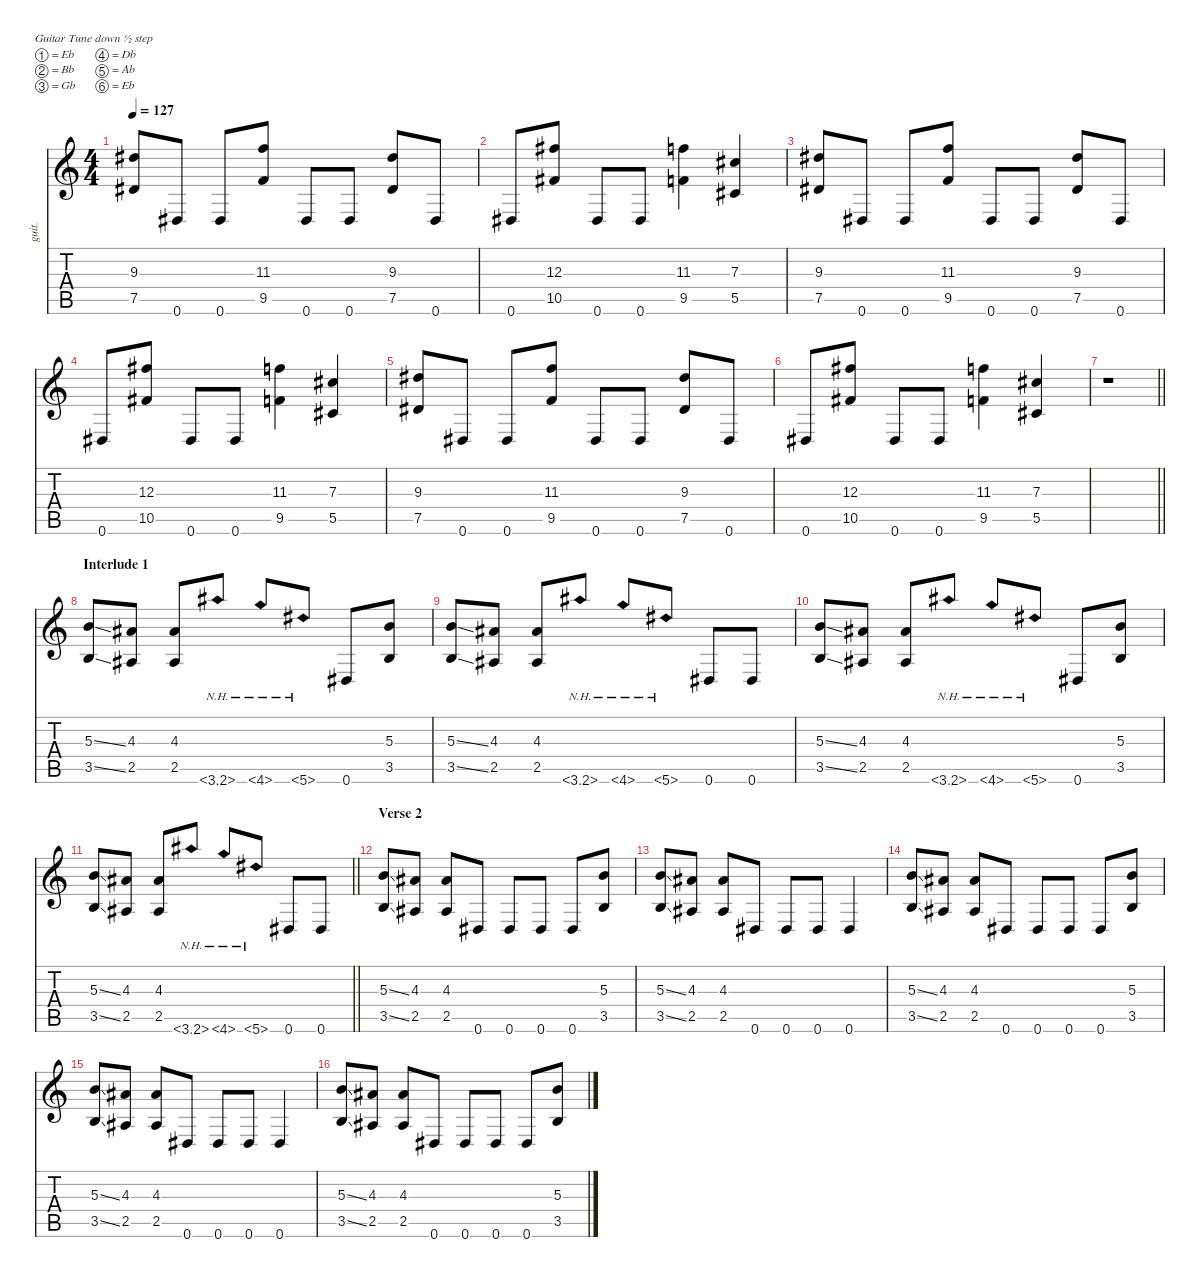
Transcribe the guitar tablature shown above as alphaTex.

\defaultSystemsLayout 4
\hideDynamics
\bracketExtendMode nobrackets
\otherSystemsTrackNameOrientation horizontal
\track ("Guitar 1" "guit.") {defaultSystemsLayout 4 instrument distortionguitar}
\staff {score tabs}
\tuning (Eb4 Bb3 Gb3 Db3 Ab2 Eb2)
\ts (4 4)
\tempo 127
\clef g2
\ks c
(9.3{acc #} 7.5{acc #}).8{dy f beam Up} 0.6{acc #}.8{beam Up} 0.6{acc #}.8{beam Up} (11.3 9.5).8{beam Up} 0.6{acc #}.8{beam Up} 0.6{acc #}.8{beam Up} (9.3{acc #} 7.5{acc #}).8{beam Up} 0.6{acc #}.8{beam Up} |
0.6{acc #}.8{beam Up} (12.3{acc #} 10.5{acc #}).8{beam Up} 0.6{acc #}.8{beam Up} 0.6{acc #}.8{beam Up} (11.3 9.5).4{beam Down} (7.3{acc #} 5.5{acc #}).4{beam Up} |
(9.3{acc #} 7.5{acc #}).8{beam Up} 0.6{acc #}.8{beam Up} 0.6{acc #}.8{beam Up} (11.3 9.5).8{beam Up} 0.6{acc #}.8{beam Up} 0.6{acc #}.8{beam Up} (9.3{acc #} 7.5{acc #}).8{beam Up} 0.6{acc #}.8{beam Up} |
0.6{acc #}.8{beam Up} (12.3{acc #} 10.5{acc #}).8{beam Up} 0.6{acc #}.8{beam Up} 0.6{acc #}.8{beam Up} (11.3 9.5).4{beam Down} (7.3{acc #} 5.5{acc #}).4{beam Up} |
(9.3{acc #} 7.5{acc #}).8{beam Up} 0.6{acc #}.8{beam Up} 0.6{acc #}.8{beam Up} (11.3 9.5).8{beam Up} 0.6{acc #}.8{beam Up} 0.6{acc #}.8{beam Up} (9.3{acc #} 7.5{acc #}).8{beam Up} 0.6{acc #}.8{beam Up} |
0.6{acc #}.8{beam Up} (12.3{acc #} 10.5{acc #}).8{beam Up} 0.6{acc #}.8{beam Up} 0.6{acc #}.8{beam Up} (11.3 9.5).4{beam Down} (7.3{acc #} 5.5{acc #}).4{beam Up} |
\barLineRight lightlight
r.1{beam Down} |
\section ("" "Interlude 1")
(5.3{ss} 3.5{ss}).8{beam Up} (4.3{acc #} 2.5{acc #}).8{beam Up} (4.3{acc #} 2.5{acc #}).8{beam Up} 3.6{nh acc #}.8{beam Up} 4.6{nh}.8{beam Up} 5.6{nh acc #}.8{beam Up} 0.6{acc #}.8{beam Up} (5.3 3.5).8{beam Up} |
(5.3{ss} 3.5{ss}).8{beam Up} (4.3{acc #} 2.5{acc #}).8{beam Up} (4.3{acc #} 2.5{acc #}).8{beam Up} 3.6{nh acc #}.8{beam Up} 4.6{nh}.8{beam Up} 5.6{nh acc #}.8{beam Up} 0.6{acc #}.8{beam Up} 0.6{acc #}.8{beam Up} |
(5.3{ss} 3.5{ss}).8{beam Up} (4.3{acc #} 2.5{acc #}).8{beam Up} (4.3{acc #} 2.5{acc #}).8{beam Up} 3.6{nh acc #}.8{beam Up} 4.6{nh}.8{beam Up} 5.6{nh acc #}.8{beam Up} 0.6{acc #}.8{beam Up} (5.3 3.5).8{beam Up} |
\barLineRight lightlight
(5.3{ss} 3.5{ss}).8{beam Up} (4.3{acc #} 2.5{acc #}).8{beam Up} (4.3{acc #} 2.5{acc #}).8{beam Up} 3.6{nh acc #}.8{beam Up} 4.6{nh}.8{beam Up} 5.6{nh acc #}.8{beam Up} 0.6{acc #}.8{beam Up} 0.6{acc #}.8{beam Up} |
\section ("" "Verse 2")
(5.3{ss} 3.5{ss}).8{beam Up} (4.3{acc #} 2.5{acc #}).8{beam Up} (4.3{acc #} 2.5{acc #}).8{beam Up} 0.6{acc #}.8{beam Up} 0.6{acc #}.8{beam Up} 0.6{acc #}.8{beam Up} 0.6{acc #}.8{beam Up} (5.3 3.5).8{beam Up} |
(5.3{ss} 3.5{ss}).8{beam Up} (4.3{acc #} 2.5{acc #}).8{beam Up} (4.3{acc #} 2.5{acc #}).8{beam Up} 0.6{acc #}.8{beam Up} 0.6{acc #}.8{beam Up} 0.6{acc #}.8{beam Up} 0.6{acc #}.4{beam Up} |
(5.3{ss} 3.5{ss}).8{beam Up} (4.3{acc #} 2.5{acc #}).8{beam Up} (4.3{acc #} 2.5{acc #}).8{beam Up} 0.6{acc #}.8{beam Up} 0.6{acc #}.8{beam Up} 0.6{acc #}.8{beam Up} 0.6{acc #}.8{beam Up} (5.3 3.5).8{beam Up} |
(5.3{ss} 3.5{ss}).8{beam Up} (4.3{acc #} 2.5{acc #}).8{beam Up} (4.3{acc #} 2.5{acc #}).8{beam Up} 0.6{acc #}.8{beam Up} 0.6{acc #}.8{beam Up} 0.6{acc #}.8{beam Up} 0.6{acc #}.4{beam Up} |
(5.3{ss} 3.5{ss}).8{beam Up} (4.3{acc #} 2.5{acc #}).8{beam Up} (4.3{acc #} 2.5{acc #}).8{beam Up} 0.6{acc #}.8{beam Up} 0.6{acc #}.8{beam Up} 0.6{acc #}.8{beam Up} 0.6{acc #}.8{beam Up} (5.3 3.5).8{beam Up}
